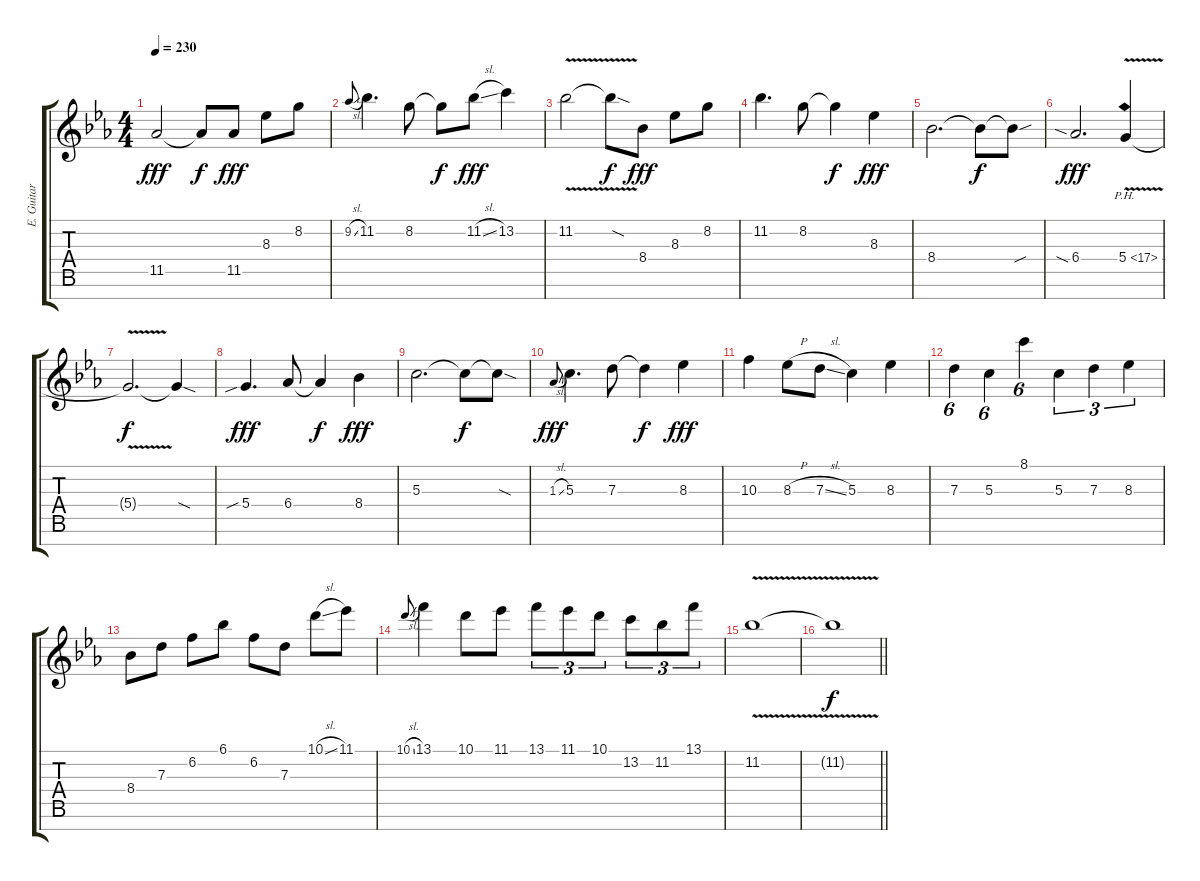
\track ("E. Guitar I" "E. Guitar ") {instrument overdrivenguitar}
\staff {score tabs}
\tuning (E4 B3 G3 D3 A2 E2 B1) {hide}
\ts (4 4)
\tempo 230
\clef g2
\ks eb
11.5.2{dy fff} 11.5{t}.8{dy f} 11.5.8{dy fff} 8.3.8 8.2.8 |
9.2{sl}.8{gr onbeat} 11.2.4{d} 8.2.8 8.2{t}.8{dy f} 11.2{sl}.8{dy fff} 13.2.4 |
11.2{v}.2 11.2{sod t}.8{dy f} 8.4.8{dy fff} 8.3.8 8.2.8 |
11.2.4{d} 8.2.8 8.2{t}.4{dy f} 8.3.4{dy fff} |
8.4.2{d} 8.4{t}.8{dy f} 8.4{sou t}.8 |
6.4{sia}.2{d dy fff} 5.4{ph 12 v}.4 |
5.4{t}.2{d dy f} 5.4{sod t}.4 |
5.4{sib}.4{d dy fff} 6.4.8 6.4{t}.4{dy f} 8.4.4{dy fff} |
5.3.2{d} 5.3{t}.8{dy f} 5.3{sod t}.8 |
1.3{sl}.8{gr onbeat dy fff} 5.3.4{d} 7.3.8 7.3{t}.4{dy f} 8.3.4{dy fff} |
10.3.4 8.3{h}.8 7.3{sl}.8 5.3.4 8.3.4 |
7.3.4{tu (6 4)} 5.3.4{tu (6 4)} 8.1.4{tu (6 4)} 5.3.4{tu (3 2)} 7.3.4{tu (3 2)} 8.3.4{tu (3 2)} |
8.4.8 7.3.8 6.2.8 6.1.8 6.2.8 7.3.8 10.1{sl}.8 11.1.8 |
10.1{sl}.8{gr onbeat} 13.1.4 10.1.8 11.1.8 13.1.8{tu (3 2)} 11.1.8{tu (3 2)} 10.1.8{tu (3 2)} 13.2.8{tu (3 2)} 11.2.8{tu (3 2)} 13.1.8{tu (3 2)} |
11.2{v}.1 |
\barLineRight lightlight
11.2{t}.1{dy f}
